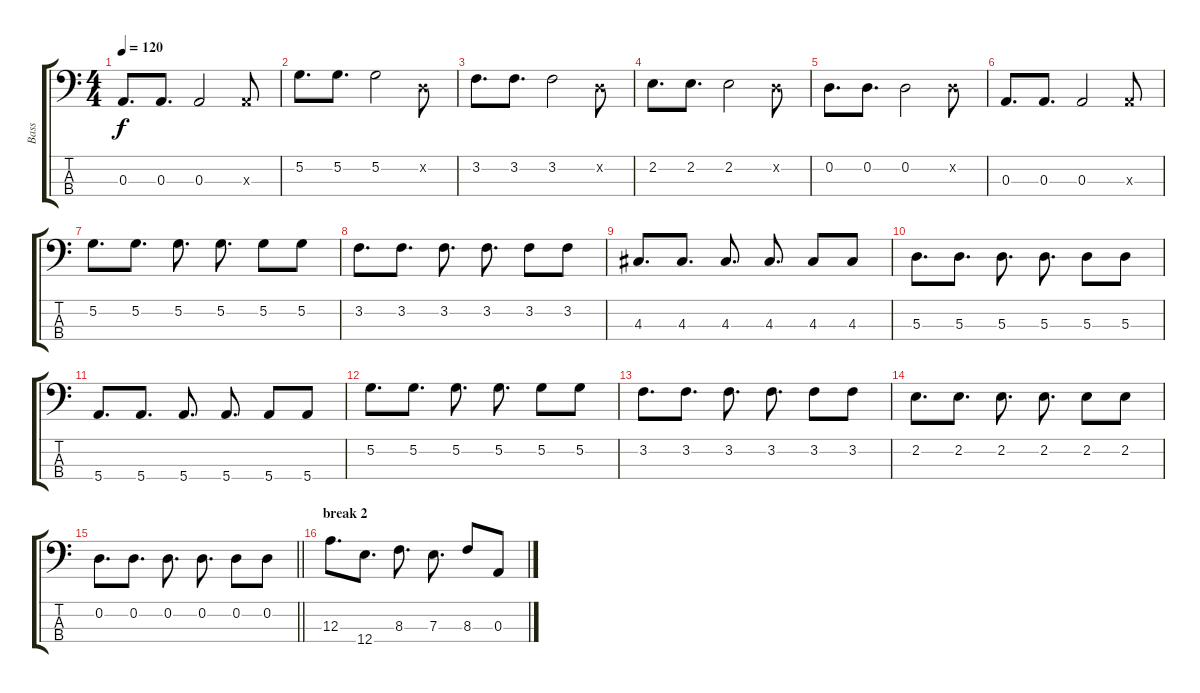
\track ("Bass" "Bass") {instrument electricbassfinger}
\staff {score tabs}
\tuning (G2 D2 A1 E1) {hide}
\ts (4 4)
\tempo 120
\clef f4
\ks c
0.3.8{d dy f} 0.3.8{d} 0.3.2 0.3{x}.8 |
5.2.8{d} 5.2.8{d} 5.2.2 0.2{x}.8 |
3.2.8{d} 3.2.8{d} 3.2.2 0.2{x}.8 |
2.2.8{d} 2.2.8{d} 2.2.2 0.2{x}.8 |
0.2.8{d} 0.2.8{d} 0.2.2 0.2{x}.8 |
0.3.8{d} 0.3.8{d} 0.3.2 0.3{x}.8 |
5.2.8{d} 5.2.8{d} 5.2.8{d} 5.2.8{d} 5.2.8 5.2.8 |
3.2.8{d} 3.2.8{d} 3.2.8{d} 3.2.8{d} 3.2.8 3.2.8 |
4.3.8{d} 4.3.8{d} 4.3.8{d} 4.3.8{d} 4.3.8 4.3.8 |
5.3.8{d} 5.3.8{d} 5.3.8{d} 5.3.8{d} 5.3.8 5.3.8 |
5.4.8{d} 5.4.8{d} 5.4.8{d} 5.4.8{d} 5.4.8 5.4.8 |
5.2.8{d} 5.2.8{d} 5.2.8{d} 5.2.8{d} 5.2.8 5.2.8 |
3.2.8{d} 3.2.8{d} 3.2.8{d} 3.2.8{d} 3.2.8 3.2.8 |
2.2.8{d} 2.2.8{d} 2.2.8{d} 2.2.8{d} 2.2.8 2.2.8 |
\barLineRight lightlight
0.2.8{d} 0.2.8{d} 0.2.8{d} 0.2.8{d} 0.2.8 0.2.8 |
\section ("" "break 2")
12.3.8{d} 12.4.8{d} 8.3.8{d} 7.3.8{d} 8.3.8 0.3.8
